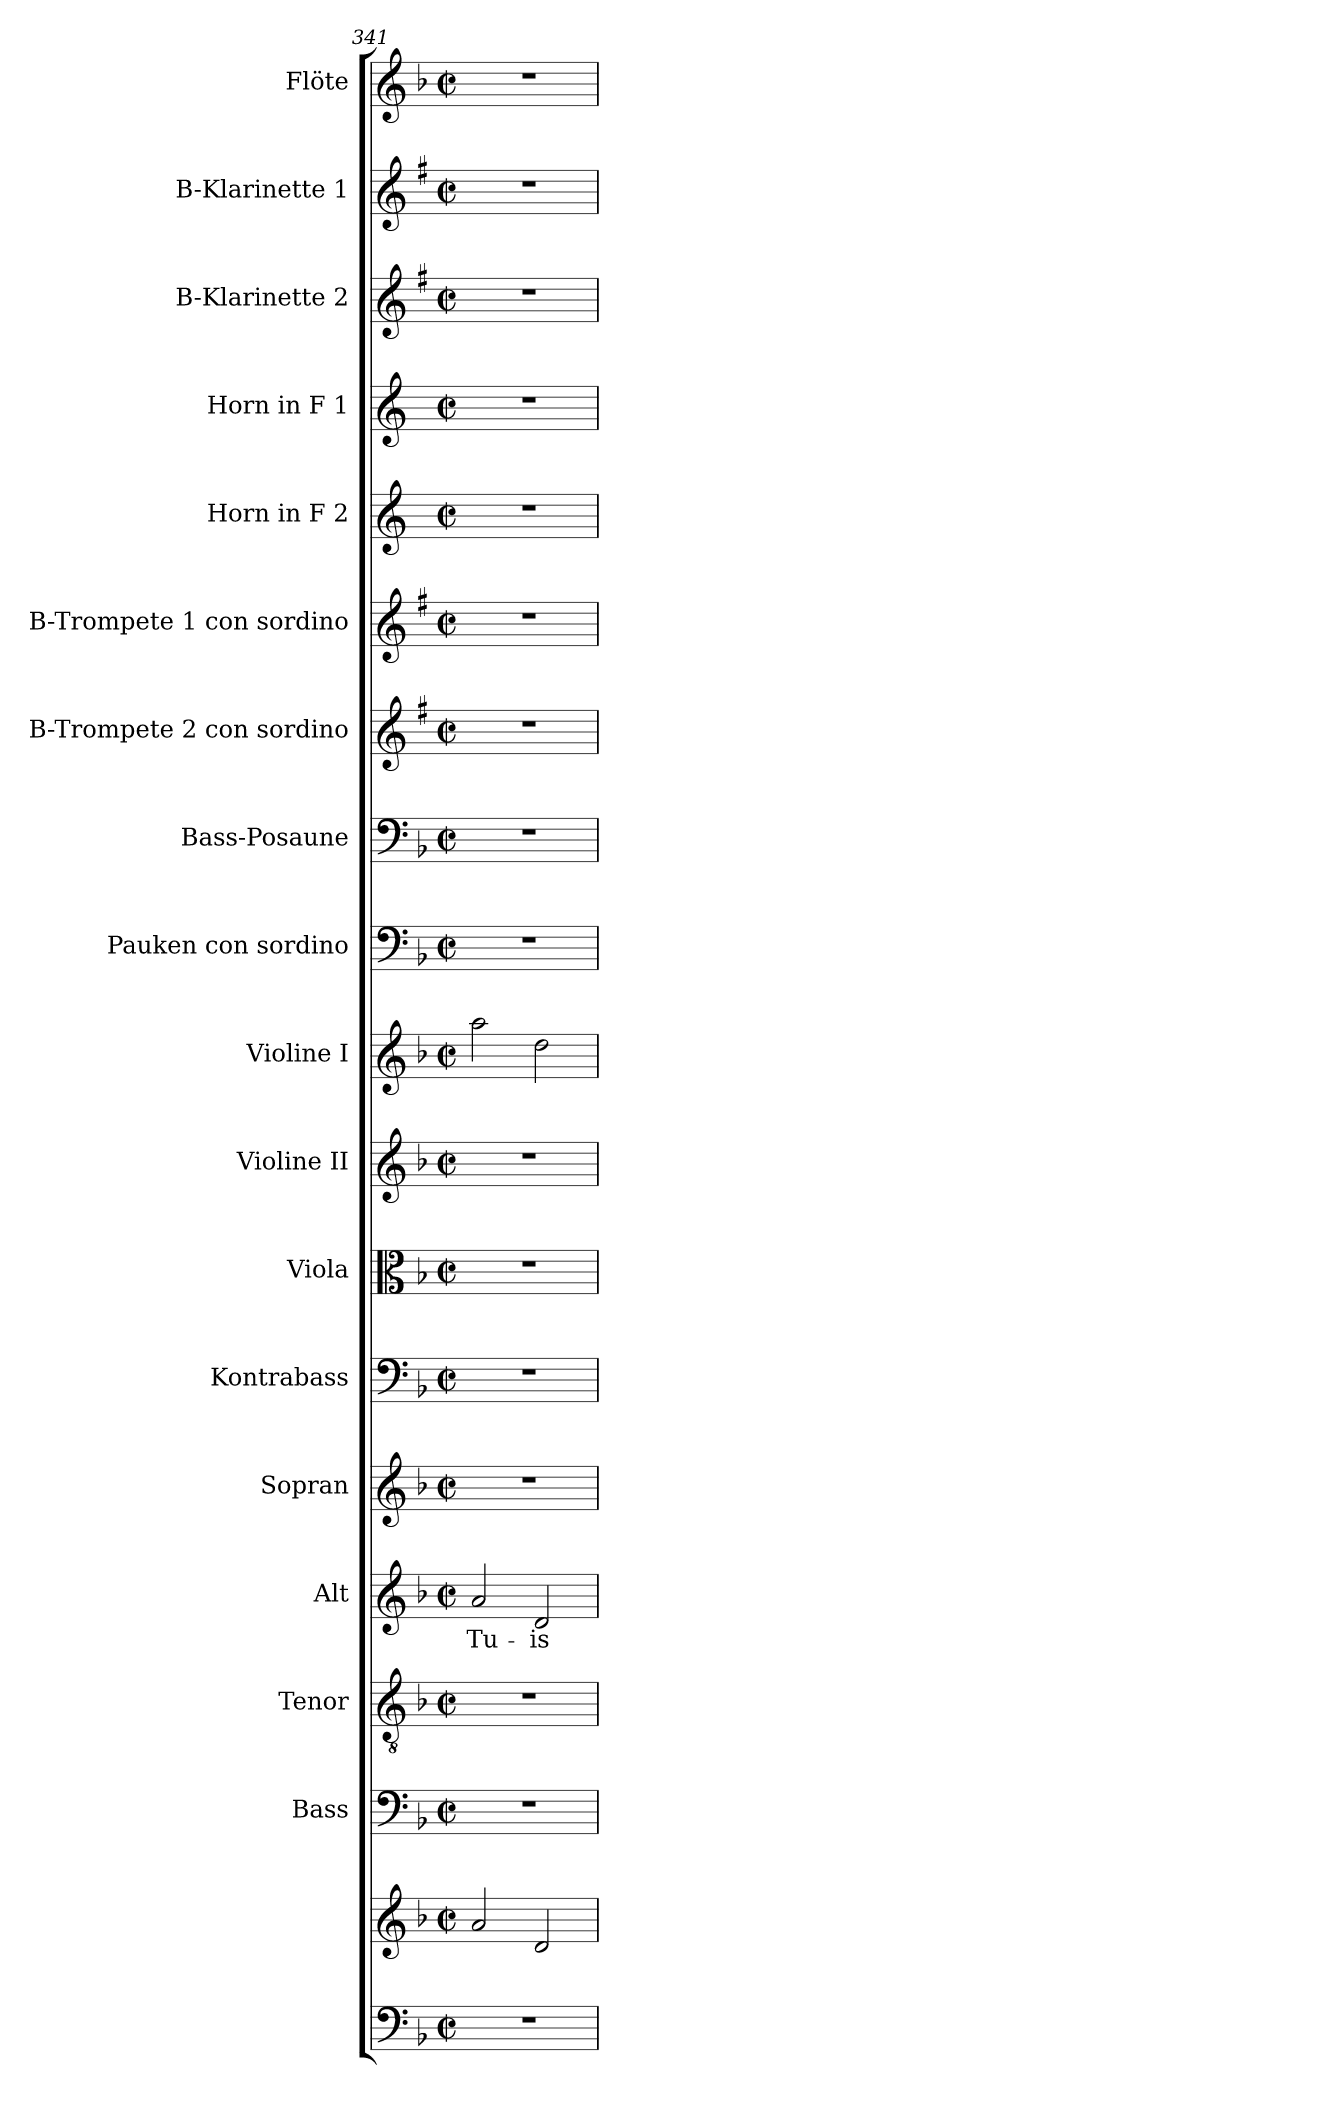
**kern	**kern	**kern	**kern	**kern	**text	**kern	**kern	**kern	**kern	**kern	**kern	**kern	**kern	**kern	**kern	**kern	**kern	**kern	**kern
*part18	*part18	*part17	*part16	*part15	*part15	*part14	*part13	*part12	*part11	*part10	*part9	*part8	*part7	*part6	*part5	*part4	*part3	*part2	*part1
*staff19	*staff18	*staff17	*staff16	*staff15	*staff15	*staff14	*staff13	*staff12	*staff11	*staff10	*staff9	*staff8	*staff7	*staff6	*staff5	*staff4	*staff3	*staff2	*staff1
*	*	*I"Bass	*I"Tenor	*I"Alt	*	*I"Sopran	*I"Kontrabass	*I"Viola	*I"Violine II	*I"Violine I	*I"Pauken con sordino	*I"Bass-Posaune	*I"B-Trompete 2 con sordino	*I"B-Trompete 1 con sordino	*I"Horn in F 2	*I"Horn in F 1	*I"B-Klarinette 2	*I"B-Klarinette 1	*I"Flöte
*	*	*I'B.	*I'T.	*I'A.	*	*I'S.	*I'Kb.	*I'Vla.	*I'Vl. II	*I'Vl. I	*I'Pk.	*I'B. Pos.	*I'B Trp. 2	*I'B Trp. 1	*	*	*I'B Kl. 2	*I'B Kl. 1	*I'Fl.
*clefF4	*clefG2	*clefF4	*clefGv2	*clefG2	*	*clefG2	*clefF4	*clefC3	*clefG2	*clefG2	*clefF4	*clefF4	*clefG2	*clefG2	*clefG2	*clefG2	*clefG2	*clefG2	*clefG2
*	*	*	*	*	*	*	*ITrd7c12	*	*	*	*	*	*ITrd1c2	*ITrd1c2	*ITrd4c7	*ITrd4c7	*ITrd1c2	*ITrd1c2	*
*k[b-]	*k[b-]	*k[b-]	*k[b-]	*k[b-]	*	*k[b-]	*k[b-]	*k[b-]	*k[b-]	*k[b-]	*k[b-]	*k[b-]	*k[b-]	*k[b-]	*k[b-]	*k[b-]	*k[b-]	*k[b-]	*k[b-]
*F:	*F:	*F:	*F:	*F:	*	*F:	*F:	*F:	*F:	*F:	*F:	*F:	*F:	*F:	*F:	*F:	*F:	*F:	*F:
*M2/2	*M2/2	*M2/2	*M2/2	*M2/2	*	*M2/2	*M2/2	*M2/2	*M2/2	*M2/2	*M2/2	*M2/2	*M2/2	*M2/2	*M2/2	*M2/2	*M2/2	*M2/2	*M2/2
*met(c|)	*met(c|)	*met(c|)	*met(c|)	*met(c|)	*	*met(c|)	*met(c|)	*met(c|)	*met(c|)	*met(c|)	*met(c|)	*met(c|)	*met(c|)	*met(c|)	*met(c|)	*met(c|)	*met(c|)	*met(c|)	*met(c|)
=341	=341	=341	=341	=341	=341	=341	=341	=341	=341	=341	=341	=341	=341	=341	=341	=341	=341	=341	=341
!	!	!	!	!	!LO:LY:b	!	!	!	!	!	!	!	!	!	!	!	!	!	!
1r	2a/	1r	1r	2a/	Tu-	1r	1r	1r	1r	2aa\	1r	1r	1r	1r	1r	1r	1r	1r	1r
!	!	!	!	!	!LO:LY:b	!	!	!	!	!	!	!	!	!	!	!	!	!	!
.	2d/	.	.	2d/	-is	.	.	.	.	2dd\	.	.	.	.	.	.	.	.	.
=	=	=	=	=	=	=	=	=	=	=	=	=	=	=	=	=	=	=	=
*-	*-	*-	*-	*-	*-	*-	*-	*-	*-	*-	*-	*-	*-	*-	*-	*-	*-	*-	*-
